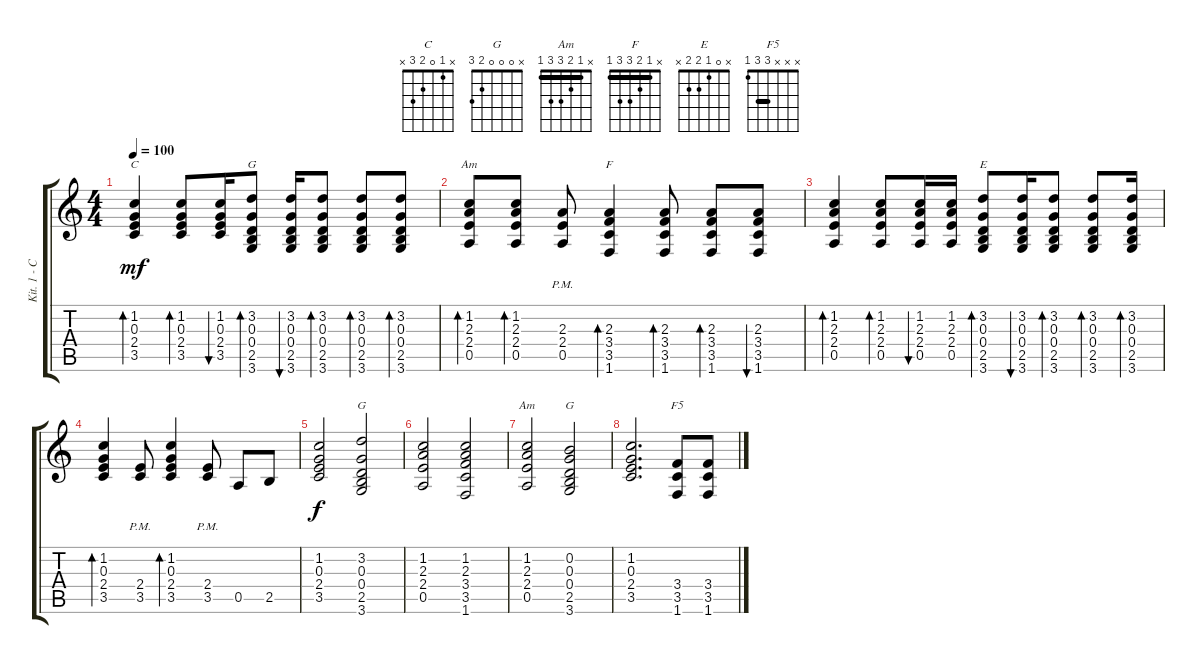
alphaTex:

\track ("Kit. 1 - Clean" "Kit. 1 - C") {instrument electricguitarclean}
\staff {score tabs}
\tuning (E4 B3 G3 D3 A2 E2) {hide}
\chord ("C" x 1 0 2 3 x)
\chord ("G" x 0 1 2 2 x)
\chord ("Am" x 1 2 2 0 x)
\chord ("F" x 1 2 3 3 1) {barre 1}
\chord ("E" x 0 1 2 2 x)
\chord ("G" x 3 0 0 2 3)
\chord ("Am" x 1 2 3 3 1) {barre 1}
\chord ("G" x 0 0 0 2 3)
\chord ("F5" x x x 3 3 1) {barre 3}
\ts (4 4)
\tempo 100
\clef g2
\ks c
(1.2 0.3 2.4 3.5).4{bd 60 ch "C" dy mf} (1.2 0.3 2.4 3.5).8{bd 60} (1.2 0.3 2.4 3.5).16{bu 60} (3.2 0.3 0.4 2.5 3.6).8{bd 60 ch "G"} (3.2 0.3 0.4 2.5 3.6).16{bu 60} (3.2 0.3 0.4 2.5 3.6).8{bd 60} (3.2 0.3 0.4 2.5 3.6).8{bd 60} (3.2 0.3 0.4 2.5 3.6).8{bd 60} |
(1.2 2.3 2.4 0.5).8{bd 60 ch "Am"} (1.2 2.3 2.4 0.5).8{bd 60} (2.3{pm} 2.4{pm} 0.5{pm}).8 (2.3 3.4 3.5 1.6).4{bd 60 ch "F"} (2.3 3.4 3.5 1.6).8{bd 60} (2.3 3.4 3.5 1.6).8{bd 60} (2.3 3.4 3.5 1.6).8{bu 60} |
(1.2 2.3 2.4 0.5).4{bd 60} (1.2 2.3 2.4 0.5).8{bd 60} (1.2 2.3 2.4 0.5).16{bu 60} (1.2 2.3 2.4 0.5).16 (3.2 0.3 0.4 2.5 3.6).8{bd 60 ch "E"} (3.2 0.3 0.4 2.5 3.6).16{bu 60} (3.2 0.3 0.4 2.5 3.6).8{bd 60} (3.2 0.3 0.4 2.5 3.6).8{bd 60} (3.2 0.3 0.4 2.5 3.6).16{bd 60} |
(1.2 0.3 2.4 3.5).4{bd 60} (2.4{pm} 3.5{pm}).8 (1.2 0.3 2.4 3.5).4{bd 60} (2.4{pm} 3.5{pm}).8 0.5.8 2.5.8 |
(1.2 0.3 2.4 3.5).2{dy f} (3.2 0.3 0.4 2.5 3.6).2{ch "G"} |
(1.2 2.3 2.4 0.5).2 (1.2 2.3 3.4 3.5 1.6).2 |
(1.2 2.3 2.4 0.5).2{ch "Am"} (0.2 0.3 0.4 2.5 3.6).2{ch "G"} |
(1.2 0.3 2.4 3.5).2{d} (3.4 3.5 1.6).8{ch "F5"} (3.4 3.5 1.6).8
